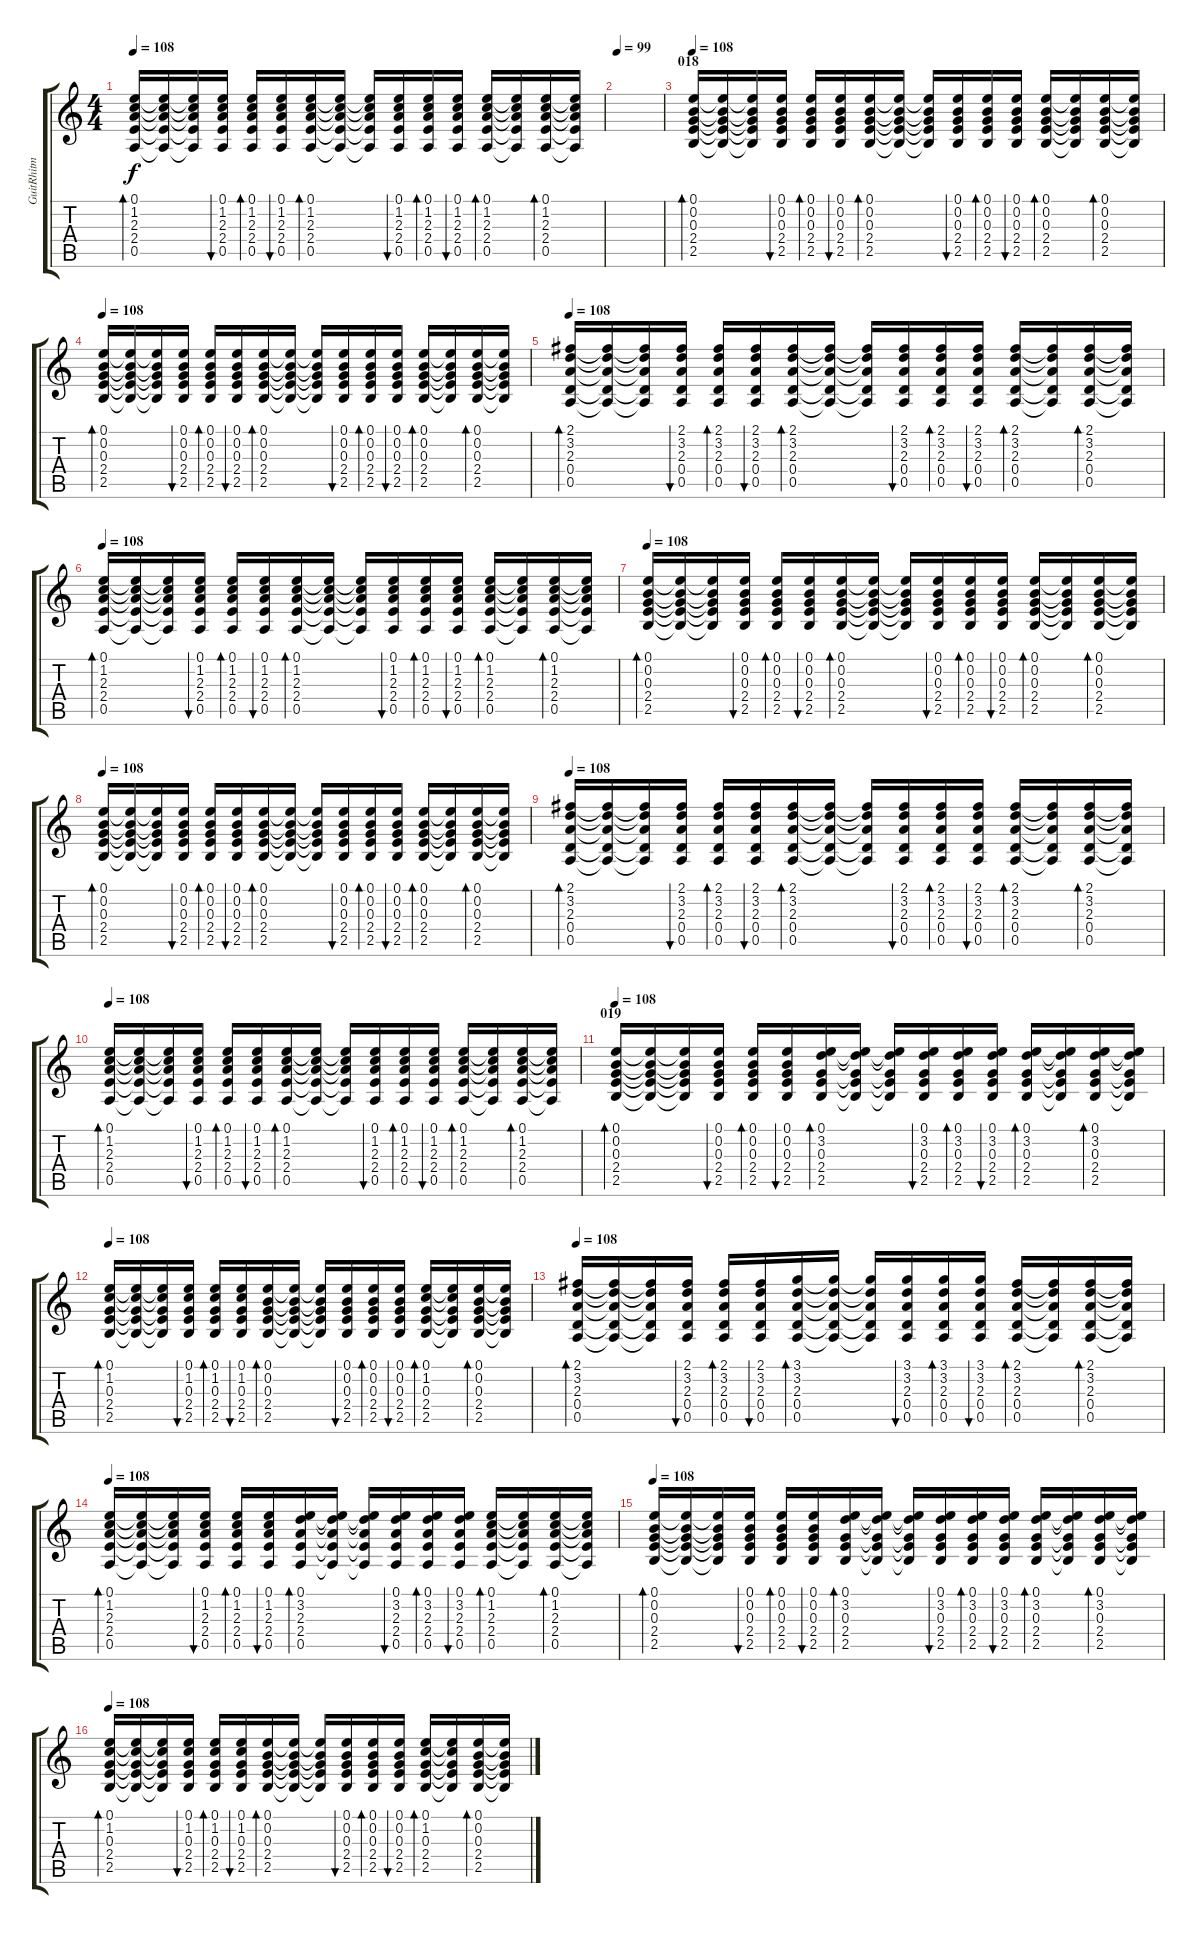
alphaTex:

\track ("GuitRhitm" "GuitRhitm") {instrument acousticguitarsteel}
\staff {score tabs}
\tuning (E4 B3 G3 D3 A2 E2) {hide}
\ts (4 4)
\tempo 108
\clef g2
\ks c
(0.1 1.2 2.3 2.4 0.5).16{bd 60 dy f} (0.1{t} 1.2{t} 2.3{t} 2.4{t} 0.5{t}).16 (0.1{t} 1.2{t} 2.3{t} 2.4{t} 0.5{t}).16 (0.1 1.2 2.3 2.4 0.5).16{bu 60} (0.1 1.2 2.3 2.4 0.5).16{bd 60} (0.1 1.2 2.3 2.4 0.5).16{bu 60} (0.1 1.2 2.3 2.4 0.5).16{bd 60} (0.1{t} 1.2{t} 2.3{t} 2.4{t} 0.5{t}).16 (0.1{t} 1.2{t} 2.3{t} 2.4{t} 0.5{t}).16 (0.1 1.2 2.3 2.4 0.5).16{bu 60} (0.1 1.2 2.3 2.4 0.5).16{bd 60} (0.1 1.2 2.3 2.4 0.5).16{bu 60} (0.1 1.2 2.3 2.4 0.5).16{bd 60} (0.1{t} 1.2{t} 2.3{t} 2.4{t} 0.5{t}).16 (0.1 1.2 2.3 2.4 0.5).16{bd 60} (0.1{t} 1.2{t} 2.3{t} 2.4{t} 0.5{t}).16 |
\tempo 99
|
\section ("" "018")
\tempo 108
(0.1 0.2 0.3 2.4 2.5).16{bd 60} (0.1{t} 0.2{t} 0.3{t} 2.4{t} 2.5{t}).16 (0.1{t} 0.2{t} 0.3{t} 2.4{t} 2.5{t}).16 (0.1 0.2 0.3 2.4 2.5).16{bu 60} (0.1 0.2 0.3 2.4 2.5).16{bd 60} (0.1 0.2 0.3 2.4 2.5).16{bu 60} (0.1 0.2 0.3 2.4 2.5).16{bd 60} (0.1{t} 0.2{t} 0.3{t} 2.4{t} 2.5{t}).16 (0.1{t} 0.2{t} 0.3{t} 2.4{t} 2.5{t}).16 (0.1 0.2 0.3 2.4 2.5).16{bu 60} (0.1 0.2 0.3 2.4 2.5).16{bd 60} (0.1 0.2 0.3 2.4 2.5).16{bu 60} (0.1 0.2 0.3 2.4 2.5).16{bd 60} (0.1{t} 0.2{t} 0.3{t} 2.4{t} 2.5{t}).16 (0.1 0.2 0.3 2.4 2.5).16{bd 60} (0.1{t} 0.2{t} 0.3{t} 2.4{t} 2.5{t}).16 |
\tempo 108
(0.1 0.2 0.3 2.4 2.5).16{bd 60} (0.1{t} 0.2{t} 0.3{t} 2.4{t} 2.5{t}).16 (0.1{t} 0.2{t} 0.3{t} 2.4{t} 2.5{t}).16 (0.1 0.2 0.3 2.4 2.5).16{bu 60} (0.1 0.2 0.3 2.4 2.5).16{bd 60} (0.1 0.2 0.3 2.4 2.5).16{bu 60} (0.1 0.2 0.3 2.4 2.5).16{bd 60} (0.1{t} 0.2{t} 0.3{t} 2.4{t} 2.5{t}).16 (0.1{t} 0.2{t} 0.3{t} 2.4{t} 2.5{t}).16 (0.1 0.2 0.3 2.4 2.5).16{bu 60} (0.1 0.2 0.3 2.4 2.5).16{bd 60} (0.1 0.2 0.3 2.4 2.5).16{bu 60} (0.1 0.2 0.3 2.4 2.5).16{bd 60} (0.1{t} 0.2{t} 0.3{t} 2.4{t} 2.5{t}).16 (0.1 0.2 0.3 2.4 2.5).16{bd 60} (0.1{t} 0.2{t} 0.3{t} 2.4{t} 2.5{t}).16 |
\tempo 108
(2.1 3.2 2.3 0.4 0.5).16{bd 60} (2.1{t} 3.2{t} 2.3{t} 0.4{t} 0.5{t}).16 (2.1{t} 3.2{t} 2.3{t} 0.4{t} 0.5{t}).16 (2.1 3.2 2.3 0.4 0.5).16{bu 60} (2.1 3.2 2.3 0.4 0.5).16{bd 60} (2.1 3.2 2.3 0.4 0.5).16{bu 60} (2.1 3.2 2.3 0.4 0.5).16{bd 60} (2.1{t} 3.2{t} 2.3{t} 0.4{t} 0.5{t}).16 (2.1{t} 3.2{t} 2.3{t} 0.4{t} 0.5{t}).16 (2.1 3.2 2.3 0.4 0.5).16{bu 60} (2.1 3.2 2.3 0.4 0.5).16{bd 60} (2.1 3.2 2.3 0.4 0.5).16{bu 60} (2.1 3.2 2.3 0.4 0.5).16{bd 60} (2.1{t} 3.2{t} 2.3{t} 0.4{t} 0.5{t}).16 (2.1 3.2 2.3 0.4 0.5).16{bd 60} (2.1{t} 3.2{t} 2.3{t} 0.4{t} 0.5{t}).16 |
\tempo 108
(0.1 1.2 2.3 2.4 0.5).16{bd 60} (0.1{t} 1.2{t} 2.3{t} 2.4{t} 0.5{t}).16 (0.1{t} 1.2{t} 2.3{t} 2.4{t} 0.5{t}).16 (0.1 1.2 2.3 2.4 0.5).16{bu 60} (0.1 1.2 2.3 2.4 0.5).16{bd 60} (0.1 1.2 2.3 2.4 0.5).16{bu 60} (0.1 1.2 2.3 2.4 0.5).16{bd 60} (0.1{t} 1.2{t} 2.3{t} 2.4{t} 0.5{t}).16 (0.1{t} 1.2{t} 2.3{t} 2.4{t} 0.5{t}).16 (0.1 1.2 2.3 2.4 0.5).16{bu 60} (0.1 1.2 2.3 2.4 0.5).16{bd 60} (0.1 1.2 2.3 2.4 0.5).16{bu 60} (0.1 1.2 2.3 2.4 0.5).16{bd 60} (0.1{t} 1.2{t} 2.3{t} 2.4{t} 0.5{t}).16 (0.1 1.2 2.3 2.4 0.5).16{bd 60} (0.1{t} 1.2{t} 2.3{t} 2.4{t} 0.5{t}).16 |
\tempo 108
(0.1 0.2 0.3 2.4 2.5).16{bd 60} (0.1{t} 0.2{t} 0.3{t} 2.4{t} 2.5{t}).16 (0.1{t} 0.2{t} 0.3{t} 2.4{t} 2.5{t}).16 (0.1 0.2 0.3 2.4 2.5).16{bu 60} (0.1 0.2 0.3 2.4 2.5).16{bd 60} (0.1 0.2 0.3 2.4 2.5).16{bu 60} (0.1 0.2 0.3 2.4 2.5).16{bd 60} (0.1{t} 0.2{t} 0.3{t} 2.4{t} 2.5{t}).16 (0.1{t} 0.2{t} 0.3{t} 2.4{t} 2.5{t}).16 (0.1 0.2 0.3 2.4 2.5).16{bu 60} (0.1 0.2 0.3 2.4 2.5).16{bd 60} (0.1 0.2 0.3 2.4 2.5).16{bu 60} (0.1 0.2 0.3 2.4 2.5).16{bd 60} (0.1{t} 0.2{t} 0.3{t} 2.4{t} 2.5{t}).16 (0.1 0.2 0.3 2.4 2.5).16{bd 60} (0.1{t} 0.2{t} 0.3{t} 2.4{t} 2.5{t}).16 |
\tempo 108
(0.1 0.2 0.3 2.4 2.5).16{bd 60} (0.1{t} 0.2{t} 0.3{t} 2.4{t} 2.5{t}).16 (0.1{t} 0.2{t} 0.3{t} 2.4{t} 2.5{t}).16 (0.1 0.2 0.3 2.4 2.5).16{bu 60} (0.1 0.2 0.3 2.4 2.5).16{bd 60} (0.1 0.2 0.3 2.4 2.5).16{bu 60} (0.1 0.2 0.3 2.4 2.5).16{bd 60} (0.1{t} 0.2{t} 0.3{t} 2.4{t} 2.5{t}).16 (0.1{t} 0.2{t} 0.3{t} 2.4{t} 2.5{t}).16 (0.1 0.2 0.3 2.4 2.5).16{bu 60} (0.1 0.2 0.3 2.4 2.5).16{bd 60} (0.1 0.2 0.3 2.4 2.5).16{bu 60} (0.1 0.2 0.3 2.4 2.5).16{bd 60} (0.1{t} 0.2{t} 0.3{t} 2.4{t} 2.5{t}).16 (0.1 0.2 0.3 2.4 2.5).16{bd 60} (0.1{t} 0.2{t} 0.3{t} 2.4{t} 2.5{t}).16 |
\tempo 108
(2.1 3.2 2.3 0.4 0.5).16{bd 60} (2.1{t} 3.2{t} 2.3{t} 0.4{t} 0.5{t}).16 (2.1{t} 3.2{t} 2.3{t} 0.4{t} 0.5{t}).16 (2.1 3.2 2.3 0.4 0.5).16{bu 60} (2.1 3.2 2.3 0.4 0.5).16{bd 60} (2.1 3.2 2.3 0.4 0.5).16{bu 60} (2.1 3.2 2.3 0.4 0.5).16{bd 60} (2.1{t} 3.2{t} 2.3{t} 0.4{t} 0.5{t}).16 (2.1{t} 3.2{t} 2.3{t} 0.4{t} 0.5{t}).16 (2.1 3.2 2.3 0.4 0.5).16{bu 60} (2.1 3.2 2.3 0.4 0.5).16{bd 60} (2.1 3.2 2.3 0.4 0.5).16{bu 60} (2.1 3.2 2.3 0.4 0.5).16{bd 60} (2.1{t} 3.2{t} 2.3{t} 0.4{t} 0.5{t}).16 (2.1 3.2 2.3 0.4 0.5).16{bd 60} (2.1{t} 3.2{t} 2.3{t} 0.4{t} 0.5{t}).16 |
\tempo 108
(0.1 1.2 2.3 2.4 0.5).16{bd 60} (0.1{t} 1.2{t} 2.3{t} 2.4{t} 0.5{t}).16 (0.1{t} 1.2{t} 2.3{t} 2.4{t} 0.5{t}).16 (0.1 1.2 2.3 2.4 0.5).16{bu 60} (0.1 1.2 2.3 2.4 0.5).16{bd 60} (0.1 1.2 2.3 2.4 0.5).16{bu 60} (0.1 1.2 2.3 2.4 0.5).16{bd 60} (0.1{t} 1.2{t} 2.3{t} 2.4{t} 0.5{t}).16 (0.1{t} 1.2{t} 2.3{t} 2.4{t} 0.5{t}).16 (0.1 1.2 2.3 2.4 0.5).16{bu 60} (0.1 1.2 2.3 2.4 0.5).16{bd 60} (0.1 1.2 2.3 2.4 0.5).16{bu 60} (0.1 1.2 2.3 2.4 0.5).16{bd 60} (0.1{t} 1.2{t} 2.3{t} 2.4{t} 0.5{t}).16 (0.1 1.2 2.3 2.4 0.5).16{bd 60} (0.1{t} 1.2{t} 2.3{t} 2.4{t} 0.5{t}).16 |
\section ("" "019")
\tempo 108
(0.1 0.2 0.3 2.4 2.5).16{bd 60} (0.1{t} 0.2{t} 0.3{t} 2.4{t} 2.5{t}).16 (0.1{t} 0.2{t} 0.3{t} 2.4{t} 2.5{t}).16 (0.1 0.2 0.3 2.4 2.5).16{bu 60} (0.1 0.2 0.3 2.4 2.5).16{bd 60} (0.1 0.2 0.3 2.4 2.5).16{bu 60} (0.1 3.2 0.3 2.4 2.5).16{bd 60} (0.1{t} 3.2{t} 0.3{t} 2.4{t} 2.5{t}).16 (0.1{t} 3.2{t} 0.3{t} 2.4{t} 2.5{t}).16 (0.1 3.2 0.3 2.4 2.5).16{bu 60} (0.1 3.2 0.3 2.4 2.5).16{bd 60} (0.1 3.2 0.3 2.4 2.5).16{bu 60} (0.1 3.2 0.3 2.4 2.5).16{bd 60} (0.1{t} 3.2{t} 0.3{t} 2.4{t} 2.5{t}).16 (0.1 3.2 0.3 2.4 2.5).16{bd 60} (0.1{t} 3.2{t} 0.3{t} 2.4{t} 2.5{t}).16 |
\tempo 108
(0.1 1.2 0.3 2.4 2.5).16{bd 60} (0.1{t} 1.2{t} 0.3{t} 2.4{t} 2.5{t}).16 (0.1{t} 1.2{t} 0.3{t} 2.4{t} 2.5{t}).16 (0.1 1.2 0.3 2.4 2.5).16{bu 60} (0.1 1.2 0.3 2.4 2.5).16{bd 60} (0.1 1.2 0.3 2.4 2.5).16{bu 60} (0.1 0.2 0.3 2.4 2.5).16{bd 60} (0.1{t} 0.2{t} 0.3{t} 2.4{t} 2.5{t}).16 (0.1{t} 0.2{t} 0.3{t} 2.4{t} 2.5{t}).16 (0.1 0.2 0.3 2.4 2.5).16{bu 60} (0.1 0.2 0.3 2.4 2.5).16{bd 60} (0.1 0.2 0.3 2.4 2.5).16{bu 60} (0.1 1.2 0.3 2.4 2.5).16{bd 60} (0.1{t} 1.2{t} 0.3{t} 2.4{t} 2.5{t}).16 (0.1 0.2 0.3 2.4 2.5).16{bd 60} (0.1{t} 0.2{t} 0.3{t} 2.4{t} 2.5{t}).16 |
\tempo 108
(2.1 3.2 2.3 0.4 0.5).16{bd 60} (2.1{t} 3.2{t} 2.3{t} 0.4{t} 0.5{t}).16 (2.1{t} 3.2{t} 2.3{t} 0.4{t} 0.5{t}).16 (2.1 3.2 2.3 0.4 0.5).16{bu 60} (2.1 3.2 2.3 0.4 0.5).16{bd 60} (2.1 3.2 2.3 0.4 0.5).16{bu 60} (3.1 3.2 2.3 0.4 0.5).16{bd 60} (3.1{t} 3.2{t} 2.3{t} 0.4{t} 0.5{t}).16 (3.1{t} 3.2{t} 2.3{t} 0.4{t} 0.5{t}).16 (3.1 3.2 2.3 0.4 0.5).16{bu 60} (3.1 3.2 2.3 0.4 0.5).16{bd 60} (3.1 3.2 2.3 0.4 0.5).16{bu 60} (2.1 3.2 2.3 0.4 0.5).16{bd 60} (2.1{t} 3.2{t} 2.3{t} 0.4{t} 0.5{t}).16 (2.1 3.2 2.3 0.4 0.5).16{bd 60} (2.1{t} 3.2{t} 2.3{t} 0.4{t} 0.5{t}).16 |
\tempo 108
(0.1 1.2 2.3 2.4 0.5).16{bd 60} (0.1{t} 1.2{t} 2.3{t} 2.4{t} 0.5{t}).16 (0.1{t} 1.2{t} 2.3{t} 2.4{t} 0.5{t}).16 (0.1 1.2 2.3 2.4 0.5).16{bu 60} (0.1 1.2 2.3 2.4 0.5).16{bd 60} (0.1 1.2 2.3 2.4 0.5).16{bu 60} (0.1 3.2 2.3 2.4 0.5).16{bd 60} (0.1{t} 3.2{t} 2.3{t} 2.4{t} 0.5{t}).16 (0.1{t} 3.2{t} 2.3{t} 2.4{t} 0.5{t}).16 (0.1 3.2 2.3 2.4 0.5).16{bu 60} (0.1 3.2 2.3 2.4 0.5).16{bd 60} (0.1 3.2 2.3 2.4 0.5).16{bu 60} (0.1 1.2 2.3 2.4 0.5).16{bd 60} (0.1{t} 1.2{t} 2.3{t} 2.4{t} 0.5{t}).16 (0.1 1.2 2.3 2.4 0.5).16{bd 60} (0.1{t} 1.2{t} 2.3{t} 2.4{t} 0.5{t}).16 |
\tempo 108
(0.1 0.2 0.3 2.4 2.5).16{bd 60} (0.1{t} 0.2{t} 0.3{t} 2.4{t} 2.5{t}).16 (0.1{t} 0.2{t} 0.3{t} 2.4{t} 2.5{t}).16 (0.1 0.2 0.3 2.4 2.5).16{bu 60} (0.1 0.2 0.3 2.4 2.5).16{bd 60} (0.1 0.2 0.3 2.4 2.5).16{bu 60} (0.1 3.2 0.3 2.4 2.5).16{bd 60} (0.1{t} 3.2{t} 0.3{t} 2.4{t} 2.5{t}).16 (0.1{t} 3.2{t} 0.3{t} 2.4{t} 2.5{t}).16 (0.1 3.2 0.3 2.4 2.5).16{bu 60} (0.1 3.2 0.3 2.4 2.5).16{bd 60} (0.1 3.2 0.3 2.4 2.5).16{bu 60} (0.1 3.2 0.3 2.4 2.5).16{bd 60} (0.1{t} 3.2{t} 0.3{t} 2.4{t} 2.5{t}).16 (0.1 3.2 0.3 2.4 2.5).16{bd 60} (0.1{t} 3.2{t} 0.3{t} 2.4{t} 2.5{t}).16 |
\tempo 108
(0.1 1.2 0.3 2.4 2.5).16{bd 60} (0.1{t} 1.2{t} 0.3{t} 2.4{t} 2.5{t}).16 (0.1{t} 1.2{t} 0.3{t} 2.4{t} 2.5{t}).16 (0.1 1.2 0.3 2.4 2.5).16{bu 60} (0.1 1.2 0.3 2.4 2.5).16{bd 60} (0.1 1.2 0.3 2.4 2.5).16{bu 60} (0.1 0.2 0.3 2.4 2.5).16{bd 60} (0.1{t} 0.2{t} 0.3{t} 2.4{t} 2.5{t}).16 (0.1{t} 0.2{t} 0.3{t} 2.4{t} 2.5{t}).16 (0.1 0.2 0.3 2.4 2.5).16{bu 60} (0.1 0.2 0.3 2.4 2.5).16{bd 60} (0.1 0.2 0.3 2.4 2.5).16{bu 60} (0.1 1.2 0.3 2.4 2.5).16{bd 60} (0.1{t} 1.2{t} 0.3{t} 2.4{t} 2.5{t}).16 (0.1 0.2 0.3 2.4 2.5).16{bd 60} (0.1{t} 0.2{t} 0.3{t} 2.4{t} 2.5{t}).16
